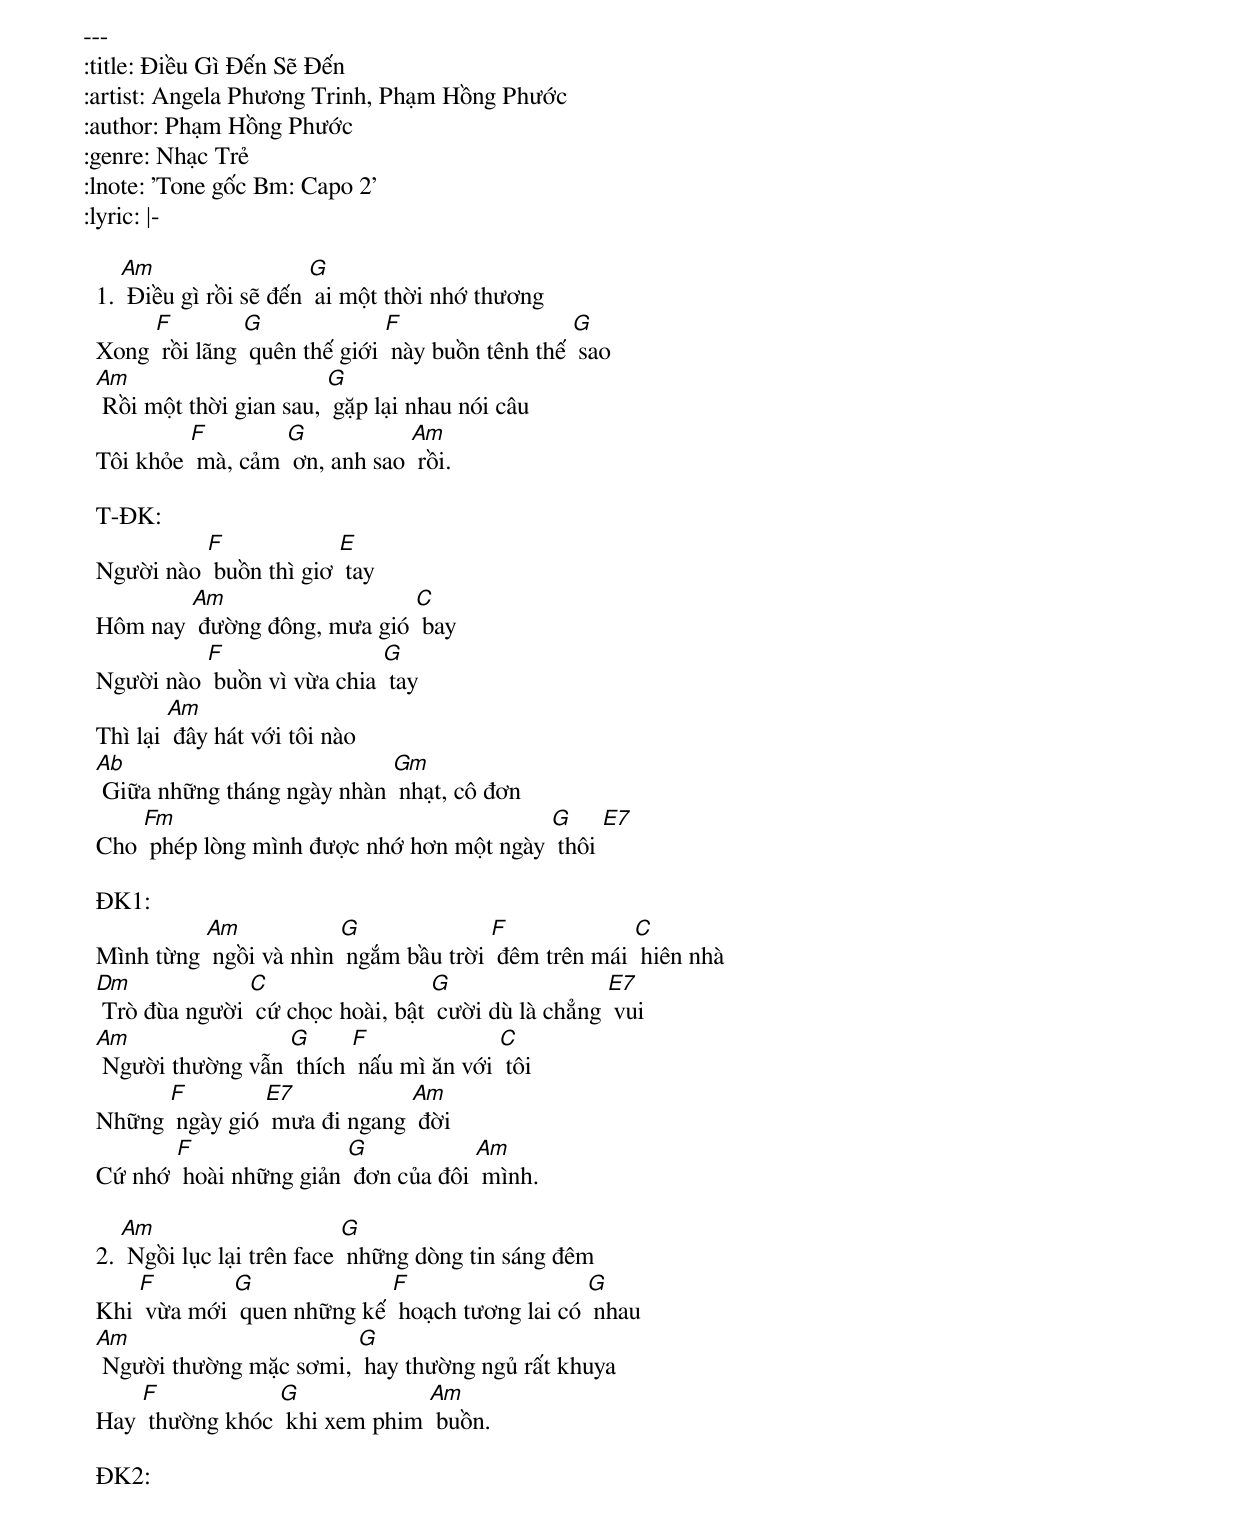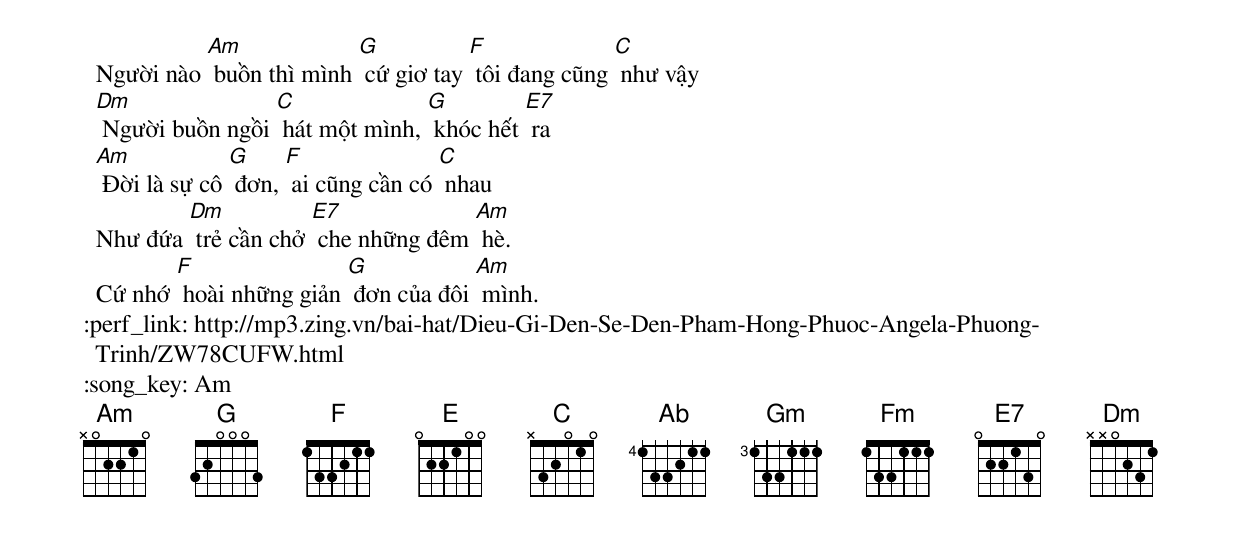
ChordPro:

---
:title: Điều Gì Đến Sẽ Đến
:artist: Angela Phương Trinh, Phạm Hồng Phước
:author: Phạm Hồng Phước
:genre: Nhạc Trẻ
:lnote: 'Tone gốc Bm: Capo 2'
:lyric: |-

  1. [Am] Điều gì rồi sẽ đến [G] ai một thời nhớ thương
  Xong [F] rồi lãng [G] quên thế giới [F] này buồn tênh thế [G] sao
  [Am] Rồi một thời gian sau, [G] gặp lại nhau nói câu
  Tôi khỏe [F] mà, cảm [G] ơn, anh sao [Am] rồi.

  T-ĐK:
  Người nào [F] buồn thì giơ [E] tay
  Hôm nay [Am] đường đông, mưa gió [C] bay
  Người nào [F] buồn vì vừa chia [G] tay
  Thì lại [Am] đây hát với tôi nào
  [Ab] Giữa những tháng ngày nhàn [Gm] nhạt, cô đơn
  Cho [Fm] phép lòng mình được nhớ hơn một ngày [G] thôi [E7]

  ĐK1:
  Mình từng [Am] ngồi và nhìn [G] ngắm bầu trời [F] đêm trên mái [C] hiên nhà
  [Dm] Trò đùa người [C] cứ chọc hoài, bật [G] cười dù là chẳng [E7] vui
  [Am] Người thường vẫn [G] thích [F] nấu mì ăn với [C] tôi
  Những [F] ngày gió [E7] mưa đi ngang [Am] đời
  Cứ nhớ [F] hoài những giản [G] đơn của đôi [Am] mình.

  2. [Am] Ngồi lục lại trên face [G] những dòng tin sáng đêm
  Khi [F] vừa mới [G] quen những kế [F] hoạch tương lai có [G] nhau
  [Am] Người thường mặc sơmi, [G] hay thường ngủ rất khuya
  Hay [F] thường khóc [G] khi xem phim [Am] buồn.

  ĐK2:
  Người nào [Am] buồn thì mình [G] cứ giơ tay [F] tôi đang cũng [C] như vậy
  [Dm] Người buồn ngồi [C] hát một mình, [G] khóc hết [E7] ra
  [Am] Đời là sự cô [G] đơn, [F] ai cũng cần có [C] nhau
  Như đứa [Dm] trẻ cần chở [E7] che những đêm [Am] hè.
  Cứ nhớ [F] hoài những giản [G] đơn của đôi [Am] mình.
:perf_link: http://mp3.zing.vn/bai-hat/Dieu-Gi-Den-Se-Den-Pham-Hong-Phuoc-Angela-Phuong-Trinh/ZW78CUFW.html
:song_key: Am
